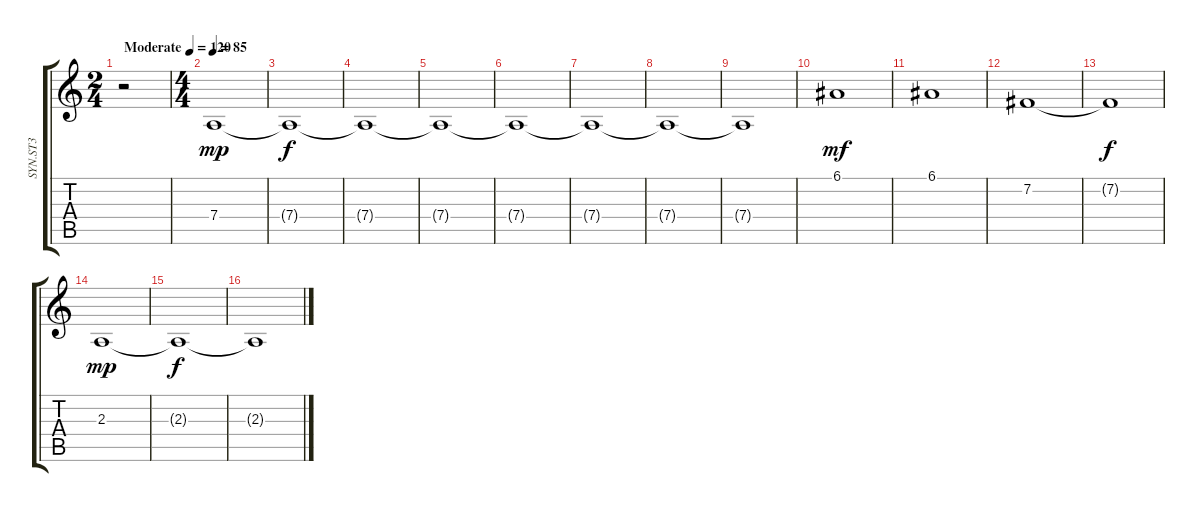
\track ("SYN.ST3" "SYN.ST3") {instrument synthstrings1}
\staff {score tabs}
\tuning (E4 B3 G3 D3 A2 E2) {hide}
\ts (2 4)
\tempo (120 "Moderate")
\clef g2
\ks c
r.2{dy mp instrument synthstrings1} |
\ts (4 4)
\tempo 85
7.4.1 |
7.4{t}.1{dy f} |
7.4{t}.1 |
7.4{t}.1 |
7.4{t}.1 |
7.4{t}.1 |
7.4{t}.1 |
7.4{t}.1 |
6.1.1{dy mf} |
6.1.1 |
7.2.1 |
7.2{t}.1{dy f} |
2.3.1{dy mp} |
2.3{t}.1{dy f} |
2.3{t}.1
